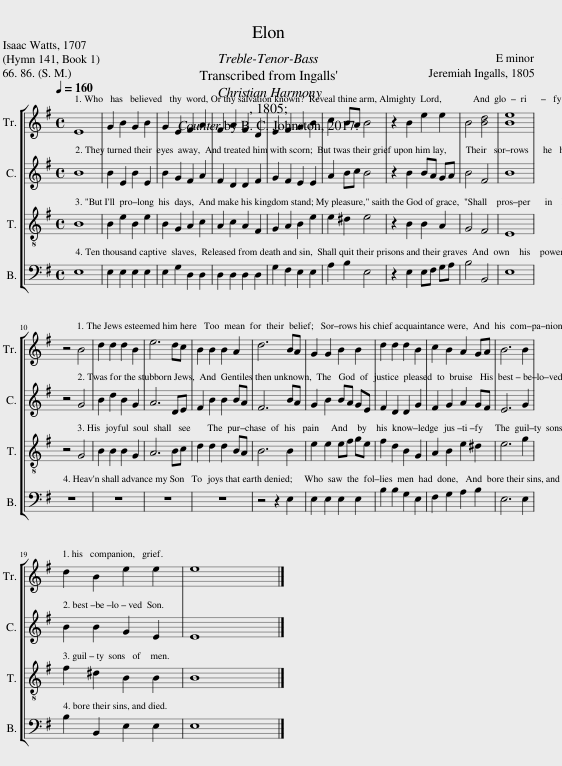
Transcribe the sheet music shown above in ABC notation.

X:1
%%score [ 1 2 3 4 ]
L:1/8
Q:1/4=160
M:4/4
I:linebreak $
K:G
V:1 treble
V:2 treble
V:3 treble-8
V:4 bass
V:1
 E8 | G2 B2 G2 B2 | G2 E2 F2 A2 | F2 A2 F2 D2 | E2 F2 G2 B2 | %5
 c2 BA B4 | z2 B2 e2 e2 | B4 [Bd]4 | [Be]8 |$ z4 B4 | %10
 d2 d2 d2 B2 | e6 dc | B2 B2 B2 A2 | d6 BA | G2 G2 B2 B2 | %15
 d2 d2 d2 B2 | c2 B2 A2 GA | B6 B2 |$ d2 B2 e2 e2 | e8 |] %20
V:2
 B8 | B2 E2 B2 E2 | B2 G2 F2 A2 | F2 D2 D2 F2 | G2 F2 E2 E2 | %5
 A2 Bc B4 | z2 B2 BA GA | B4 F4 | B8 |$ z4 G4 | %10
 B2 d2 B2 G2 | A6 DE | F2 B2 B2 BA | F6 BA | G2 B2 BA GE | %15
 F2 D2 D2 G2 | F2 G2 A2 GF | E6 G2 |$ B2 B2 G2 E2 | E8 |] %20
V:3
 B8 | B2 e2 B2 e2 | B2 G2 A2 c2 | A2 c2 A2 F2 | G2 A2 B2 e2 | %5
 e2 ^d2 e4 | z2 B2 B2 A2 | G4 F4 | E8 |$ z4 G4 | %10
 B2 B2 B2 G2 | A6 Bc | d2 d2 d2 BA | B6 B2 | e2 e2 ef ge | %15
 f2 d2 B2 G2 | A2 B2 e2 ^d2 | e6 g2 |$ f2 ^d2 B2 B2 | B8 |] %20
V:4
 E,8 | E,2 E,2 E,2 E,2 | E,2 G,2 D,2 D,2 | D,2 D,2 D,2 D,2 | G,2 F,2 E,2 E,2 | %5
 A,2 B,2 E,4 | z2 E,2 E,F, G,A, | B,4 B,,4 | E,8 |$ z8 | %10
 z8 | z8 | z8 | z4 z2 E,2 | E,2 E,2 E,2 E,2 | %15
 B,2 B,2 G,2 E,2 | F,2 G,2 A,2 B,2 | E,6 E,2 |$ B,2 B,,2 E,2 E,2 | E,8 |] %20
